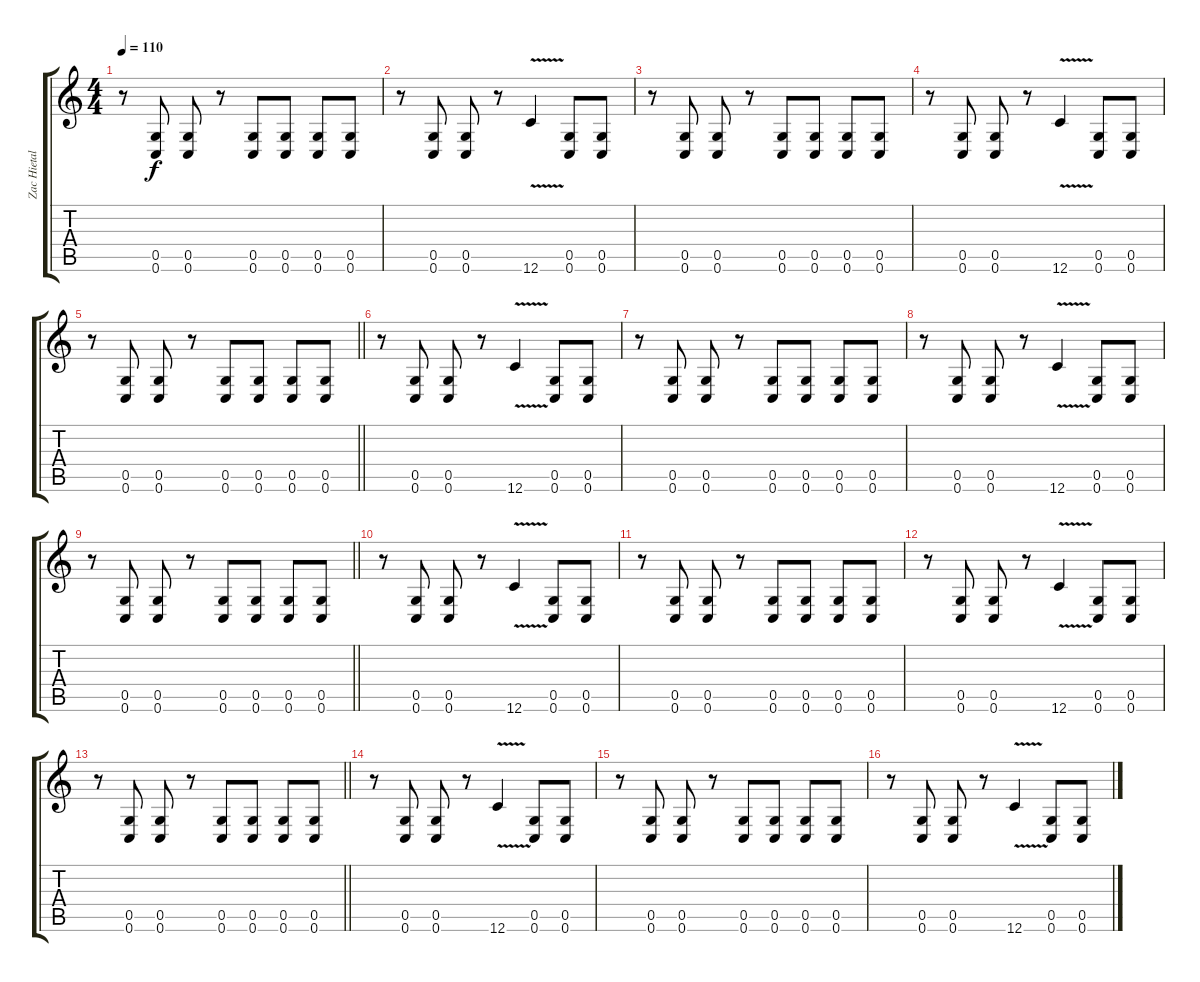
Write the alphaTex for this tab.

\track ("Zac Hietala" "Zac Hietal") {instrument distortionguitar}
\staff {score tabs}
\tuning (D4 A3 F3 C3 G2 C2) {hide}
\ts (4 4)
\tempo 110
\clef g2
\ks c
r.8{dy f} (0.5 0.6).8 (0.5 0.6).8 r.8 (0.5 0.6).8 (0.5 0.6).8 (0.5 0.6).8 (0.5 0.6).8 |
r.8 (0.5 0.6).8 (0.5 0.6).8 r.8 12.6{v}.4 (0.5 0.6).8 (0.5 0.6).8 |
r.8 (0.5 0.6).8 (0.5 0.6).8 r.8 (0.5 0.6).8 (0.5 0.6).8 (0.5 0.6).8 (0.5 0.6).8 |
r.8 (0.5 0.6).8 (0.5 0.6).8 r.8 12.6{v}.4 (0.5 0.6).8 (0.5 0.6).8 |
\barLineRight lightlight
r.8 (0.5 0.6).8 (0.5 0.6).8 r.8 (0.5 0.6).8 (0.5 0.6).8 (0.5 0.6).8 (0.5 0.6).8 |
\section ("" "")
r.8{volume 8} (0.5 0.6).8 (0.5 0.6).8 r.8 12.6{v}.4 (0.5 0.6).8 (0.5 0.6).8 |
r.8 (0.5 0.6).8 (0.5 0.6).8 r.8 (0.5 0.6).8 (0.5 0.6).8 (0.5 0.6).8 (0.5 0.6).8 |
r.8 (0.5 0.6).8 (0.5 0.6).8 r.8 12.6{v}.4 (0.5 0.6).8 (0.5 0.6).8 |
\barLineRight lightlight
r.8 (0.5 0.6).8 (0.5 0.6).8 r.8 (0.5 0.6).8 (0.5 0.6).8 (0.5 0.6).8 (0.5 0.6).8 |
\section ("" "")
r.8{volume 4} (0.5 0.6).8 (0.5 0.6).8 r.8 12.6{v}.4 (0.5 0.6).8 (0.5 0.6).8 |
r.8 (0.5 0.6).8 (0.5 0.6).8 r.8 (0.5 0.6).8 (0.5 0.6).8 (0.5 0.6).8 (0.5 0.6).8 |
r.8 (0.5 0.6).8 (0.5 0.6).8 r.8 12.6{v}.4 (0.5 0.6).8 (0.5 0.6).8 |
\barLineRight lightlight
r.8 (0.5 0.6).8 (0.5 0.6).8 r.8 (0.5 0.6).8 (0.5 0.6).8 (0.5 0.6).8 (0.5 0.6).8 |
\section ("" "")
r.8{volume 0} (0.5 0.6).8 (0.5 0.6).8 r.8 12.6{v}.4 (0.5 0.6).8 (0.5 0.6).8 |
r.8 (0.5 0.6).8 (0.5 0.6).8 r.8 (0.5 0.6).8 (0.5 0.6).8 (0.5 0.6).8 (0.5 0.6).8 |
r.8 (0.5 0.6).8 (0.5 0.6).8 r.8 12.6{v}.4 (0.5 0.6).8 (0.5 0.6).8
